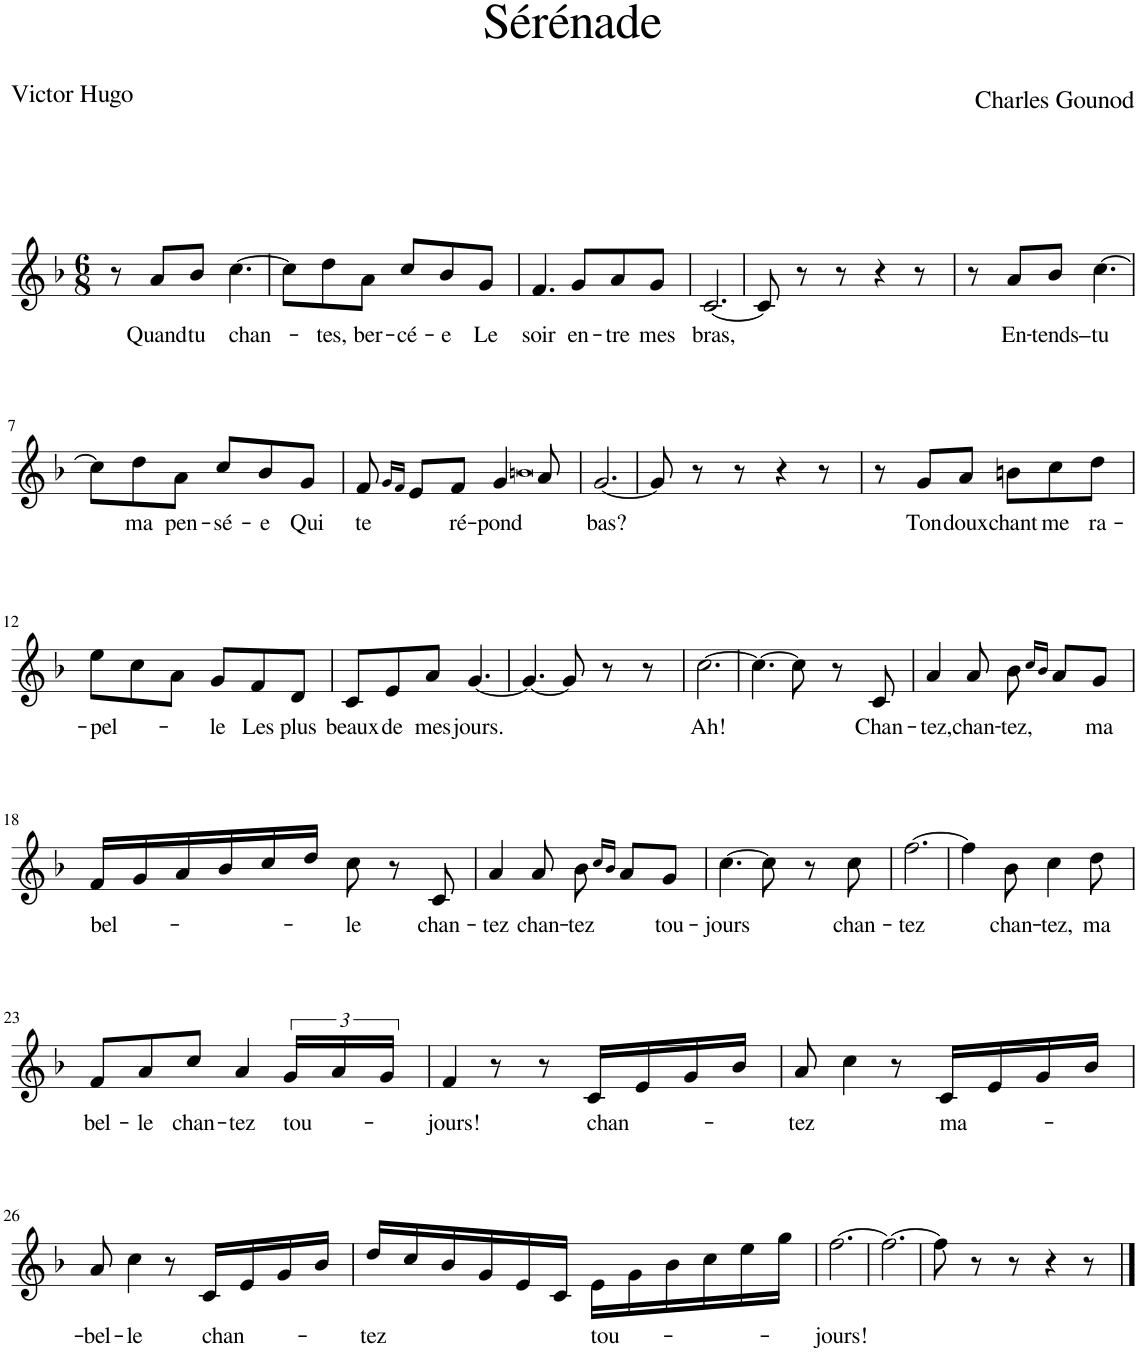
**kern	**text
*part1	*part1
*staff1	*staff1
*I"Piano	*
*I'Pno	*
*clefG2	*
*k[b-]	*
*M6/8	*
=1	=1
8r	.
!	!LO:LY:b
8a/L	Quand
!	!LO:LY:b
8b-/J	tu
!	!LO:LY:b
[4.cc\	chan-
=2	=2
8cc\L]	.
!	!LO:LY:b
8dd\	-tes,
!	!LO:LY:b
8a\J	ber-
!	!LO:LY:b
8cc/L	-cé-
!	!LO:LY:b
8b-/	-e
!	!LO:LY:b
8g/J	Le
=3	=3
!	!LO:LY:b
4.f/	soir
!	!LO:LY:b
8g/L	en-
!	!LO:LY:b
8a/	-tre
!	!LO:LY:b
8g/J	mes
=4	=4
!	!LO:LY:b
[2.c/	bras,
=5	=5
8c/]	.
8r	.
8r	.
4r	.
8r	.
=6	=6
8r	.
!	!LO:LY:b
8a/L	En-
!	!LO:LY:b
8b-/J	-tends–
!	!LO:LY:b
[4.cc\	tu
!!LO:LB:g=z
=7	=7
8cc\L]	.
!	!LO:LY:b
8dd\	ma
!	!LO:LY:b
8a\J	pen-
!	!LO:LY:b
8cc/L	-sé-
!	!LO:LY:b
8b-/	-e
!	!LO:LY:b
8g/J	Qui
=8	=8
!	!LO:LY:b
8f/	te
16qg/LL	.
16qf/JJ	.
8e/L	.
!	!LO:LY:b
8f/J	ré-
!	!LO:LY:b
4g/	-pond
0qbn	.
8a/	.
=9	=9
!	!LO:LY:b
[2.g/	bas?
=10	=10
8g/]	.
8r	.
8r	.
4r	.
8r	.
=11	=11
8r	.
!	!LO:LY:b
8g/L	Ton
!	!LO:LY:b
8a/J	doux
!	!LO:LY:b
8bn\L	chant
!	!LO:LY:b
8cc\	me
!	!LO:LY:b
8dd\J	ra-
!!LO:LB:g=z
=12	=12
!	!LO:LY:b
8ee\L	-pel-
8cc\	.
8a\J	.
!	!LO:LY:b
8g/L	-le
!	!LO:LY:b
8f/	Les
!	!LO:LY:b
8d/J	plus
=13	=13
!	!LO:LY:b
8c/L	beaux
!	!LO:LY:b
8e/	de
!	!LO:LY:b
8a/J	mes
!	!LO:LY:b
[4.g/	jours.
=14	=14
4.g/_	.
8g/]	.
8r	.
8r	.
=15	=15
!	!LO:LY:b
[2.cc\	Ah!
=16	=16
4.cc\_	.
8cc\]	.
8r	.
!	!LO:LY:b
8c/	Chan-
=17	=17
!	!LO:LY:b
4a/	-tez,
!	!LO:LY:b
8a/	chan-
!	!LO:LY:b
8b-\	-tez,
16qcc/LL	.
16qb-/JJ	.
8a/L	.
!	!LO:LY:b
8g/J	ma
!!LO:LB:g=z
=18	=18
!	!LO:LY:b
16f/LL	bel-
16g/	.
16a/	.
16b-/	.
16cc/	.
16dd/JJ	.
!	!LO:LY:b
8cc\	-le
8r	.
!	!LO:LY:b
8c/	chan-
=19	=19
!	!LO:LY:b
4a/	-tez
!	!LO:LY:b
8a/	chan-
!	!LO:LY:b
8b-\	-tez
16qcc/LL	.
16qb-/JJ	.
8a/L	.
!	!LO:LY:b
8g/J	tou-
=20	=20
!	!LO:LY:b
[4.cc\	-jours
8cc\]	.
8r	.
!	!LO:LY:b
8cc\	chan-
=21	=21
!	!LO:LY:b
[2.ff\	-tez
=22	=22
4ff\]	.
!	!LO:LY:b
8b-\	chan-
!	!LO:LY:b
4cc\	-tez,
!	!LO:LY:b
8dd\	ma
!!LO:LB:g=z
=23	=23
!	!LO:LY:b
8f/L	bel-
!	!LO:LY:b
8a/	-le
!	!LO:LY:b
8cc/J	chan-
!	!LO:LY:b
4a/	-tez
!	!LO:LY:b
24g/LL	tou-
24a/	.
24g/JJ	.
=24	=24
!	!LO:LY:b
4f/	-jours!
8r	.
8r	.
!	!LO:LY:b
16c/LL	chan-
16e/	.
16g/	.
16b-/JJ	.
=25	=25
!	!LO:LY:b
8a/	-tez
4cc\	.
8r	.
!	!LO:LY:b
16c/LL	ma-
16e/	.
16g/	.
16b-/JJ	.
!!LO:LB:g=z
=26	=26
!	!LO:LY:b
8a/	bel-
!	!LO:LY:b
4cc\	-le
8r	.
!	!LO:LY:b
16c/LL	chan-
16e/	.
16g/	.
16b-/JJ	.
=27	=27
!	!LO:LY:b
16dd/LL	-tez
16cc/	.
16b-/	.
16g/	.
16e/	.
16c/JJ	.
!	!LO:LY:b
16e\LL	tou-
16g\	.
16b-\	.
16cc\	.
16ee\	.
16gg\JJ	.
=28	=28
!	!LO:LY:b
[2.ff\	-jours!
=29	=29
2.ff\_	.
=30	=30
8ff\]	.
8r	.
8r	.
4r	.
8r	.
==	==
*-	*-
